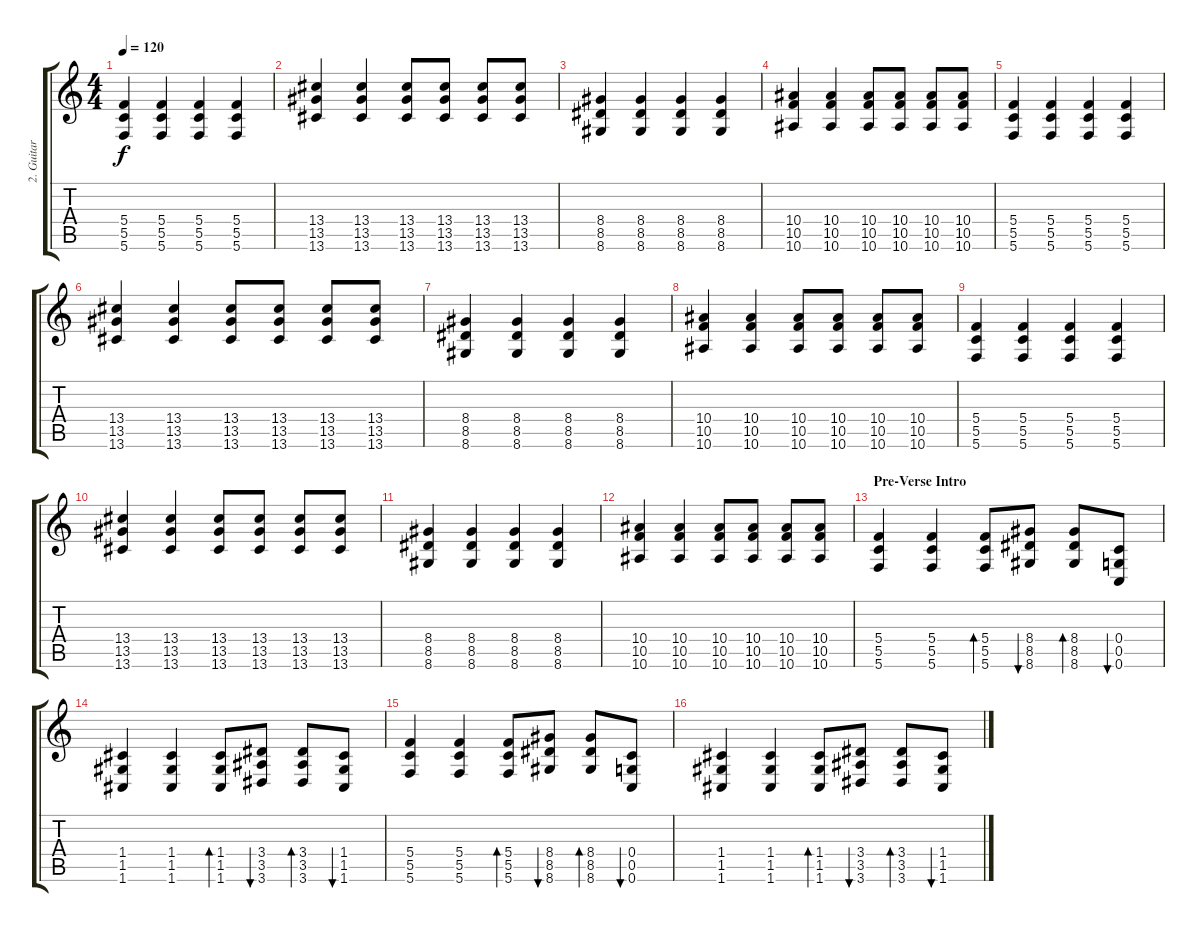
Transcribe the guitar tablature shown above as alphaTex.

\track ("2. Guitar" "2. Guitar") {instrument distortionguitar}
\staff {score tabs}
\tuning (E4 C4 G3 C3 G2 C2) {hide}
\ts (4 4)
\tempo 120
\clef g2
\ks c
(5.4 5.5 5.6).4{dy f} (5.4 5.5 5.6).4 (5.4 5.5 5.6).4 (5.4 5.5 5.6).4 |
(13.4 13.5 13.6).4 (13.4 13.5 13.6).4 (13.4 13.5 13.6).8 (13.4 13.5 13.6).8 (13.4 13.5 13.6).8 (13.4 13.5 13.6).8 |
(8.4 8.5 8.6).4 (8.4 8.5 8.6).4 (8.4 8.5 8.6).4 (8.4 8.5 8.6).4 |
(10.4 10.5 10.6).4 (10.4 10.5 10.6).4 (10.4 10.5 10.6).8 (10.4 10.5 10.6).8 (10.4 10.5 10.6).8 (10.4 10.5 10.6).8 |
(5.4 5.5 5.6).4 (5.4 5.5 5.6).4 (5.4 5.5 5.6).4 (5.4 5.5 5.6).4 |
(13.4 13.5 13.6).4 (13.4 13.5 13.6).4 (13.4 13.5 13.6).8 (13.4 13.5 13.6).8 (13.4 13.5 13.6).8 (13.4 13.5 13.6).8 |
(8.4 8.5 8.6).4 (8.4 8.5 8.6).4 (8.4 8.5 8.6).4 (8.4 8.5 8.6).4 |
(10.4 10.5 10.6).4 (10.4 10.5 10.6).4 (10.4 10.5 10.6).8 (10.4 10.5 10.6).8 (10.4 10.5 10.6).8 (10.4 10.5 10.6).8 |
(5.4 5.5 5.6).4 (5.4 5.5 5.6).4 (5.4 5.5 5.6).4 (5.4 5.5 5.6).4 |
(13.4 13.5 13.6).4 (13.4 13.5 13.6).4 (13.4 13.5 13.6).8 (13.4 13.5 13.6).8 (13.4 13.5 13.6).8 (13.4 13.5 13.6).8 |
(8.4 8.5 8.6).4 (8.4 8.5 8.6).4 (8.4 8.5 8.6).4 (8.4 8.5 8.6).4 |
(10.4 10.5 10.6).4 (10.4 10.5 10.6).4 (10.4 10.5 10.6).8 (10.4 10.5 10.6).8 (10.4 10.5 10.6).8 (10.4 10.5 10.6).8 |
\section ("" "Pre-Verse Intro")
(5.4 5.5 5.6).4 (5.4 5.5 5.6).4 (5.4 5.5 5.6).8{bd 60} (8.4 8.5 8.6).8{bu 60} (8.4 8.5 8.6).8{bd 60} (0.4 0.5 0.6).8{bu 60} |
(1.4 1.5 1.6).4 (1.4 1.5 1.6).4 (1.4 1.5 1.6).8{bd 60} (3.4 3.5 3.6).8{bu 60} (3.4 3.5 3.6).8{bd 60} (1.4 1.5 1.6).8{bu 60} |
(5.4 5.5 5.6).4 (5.4 5.5 5.6).4 (5.4 5.5 5.6).8{bd 60} (8.4 8.5 8.6).8{bu 60} (8.4 8.5 8.6).8{bd 60} (0.4 0.5 0.6).8{bu 60} |
(1.4 1.5 1.6).4 (1.4 1.5 1.6).4 (1.4 1.5 1.6).8{bd 60} (3.4 3.5 3.6).8{bu 60} (3.4 3.5 3.6).8{bd 60} (1.4 1.5 1.6).8{bu 60}
